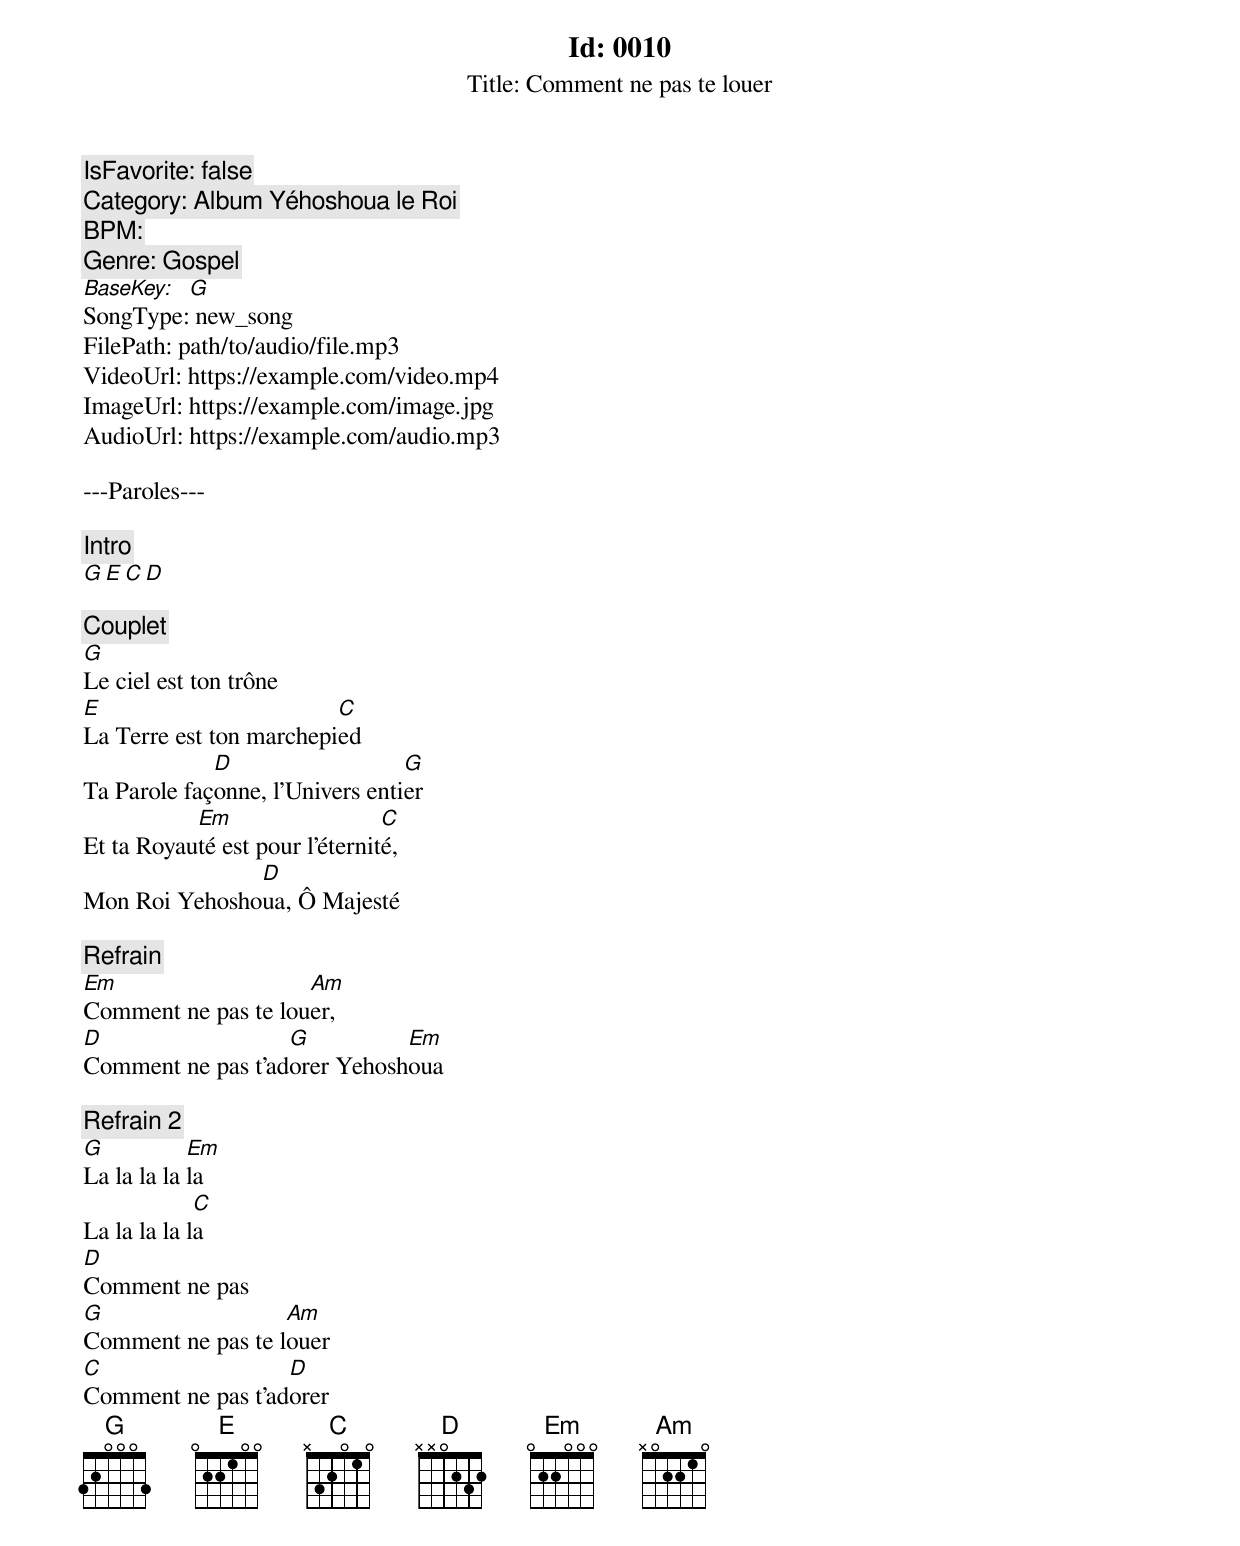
Id: 0010
Title: Comment ne pas te louer
IsFavorite: false
Category: Album Yéhoshoua le Roi
BPM:
Genre: Gospel
BaseKey: G
SongType: new_song
FilePath: path/to/audio/file.mp3
VideoUrl: https://example.com/video.mp4
ImageUrl: https://example.com/image.jpg
AudioUrl: https://example.com/audio.mp3

---Paroles---

[Intro]
G   E   C   D

[Couplet]
G
Le ciel est ton trône
E                        C
La Terre est ton marchepied
             D                   G
Ta Parole façonne, l’Univers entier
           Em                   C
Et ta Royauté est pour l’éternité,
               D
Mon Roi Yehoshoua, Ô Majesté

[Refrain]
Em                   Am
Comment ne pas te louer,
D                  G          Em
Comment ne pas t’adorer Yehoshoua

[Refrain 2]
G           Em
La la la la la
             C
La la la la la
D
Comment ne pas
G                  Am
Comment ne pas te louer
C                  D
Comment ne pas t’adorer
